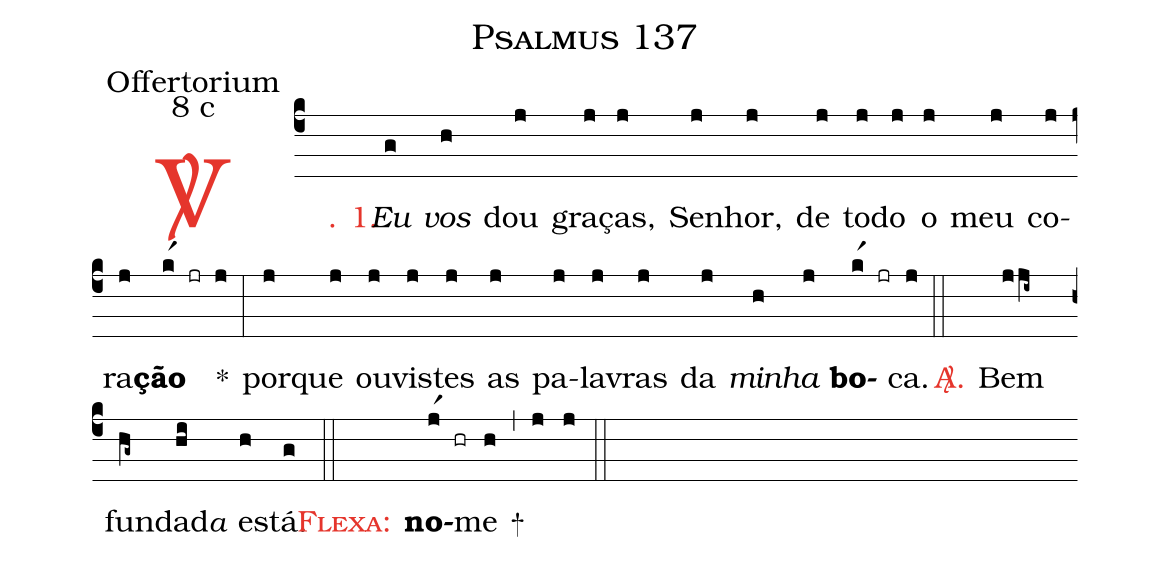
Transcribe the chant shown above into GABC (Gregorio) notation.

name: Psalmus 137;
office-part: Offertorium;
mode: 8;
mode-differentia: c;
%%
(c4)

<c><sp>V/</sp>. 1.</c>() <i>Eu</i>(g) <i>vos</i>(h) dou(j) gra(j)ças,(j) Se(j)nhor,(j) de(j) to(j)do(j) o(j) meu(j) co(j)ra(j)<b>ç{ão}</b>(kr1 jr j) *(:) por(j)que(j) ou(j)vis(j)tes(j) as(j) pa(j)la(j)vras(j) da(j) <i>mi</i>(h)<i>nha</i>(j) <b>bo</b>(kr1 jr)ca.(j)

(::)

<nlba><c><sp>A/</sp>.</c>() Bem</nlba>(jji~) fun(hg~)da(hi)d<e>a</e> es(h)tá.(g)

(::)

<nlba><c><sc>Flexa:</sc></c>() <b>no</b></nlba>(jr1 hr)me(h) +(,) (j) (j)

(::)
